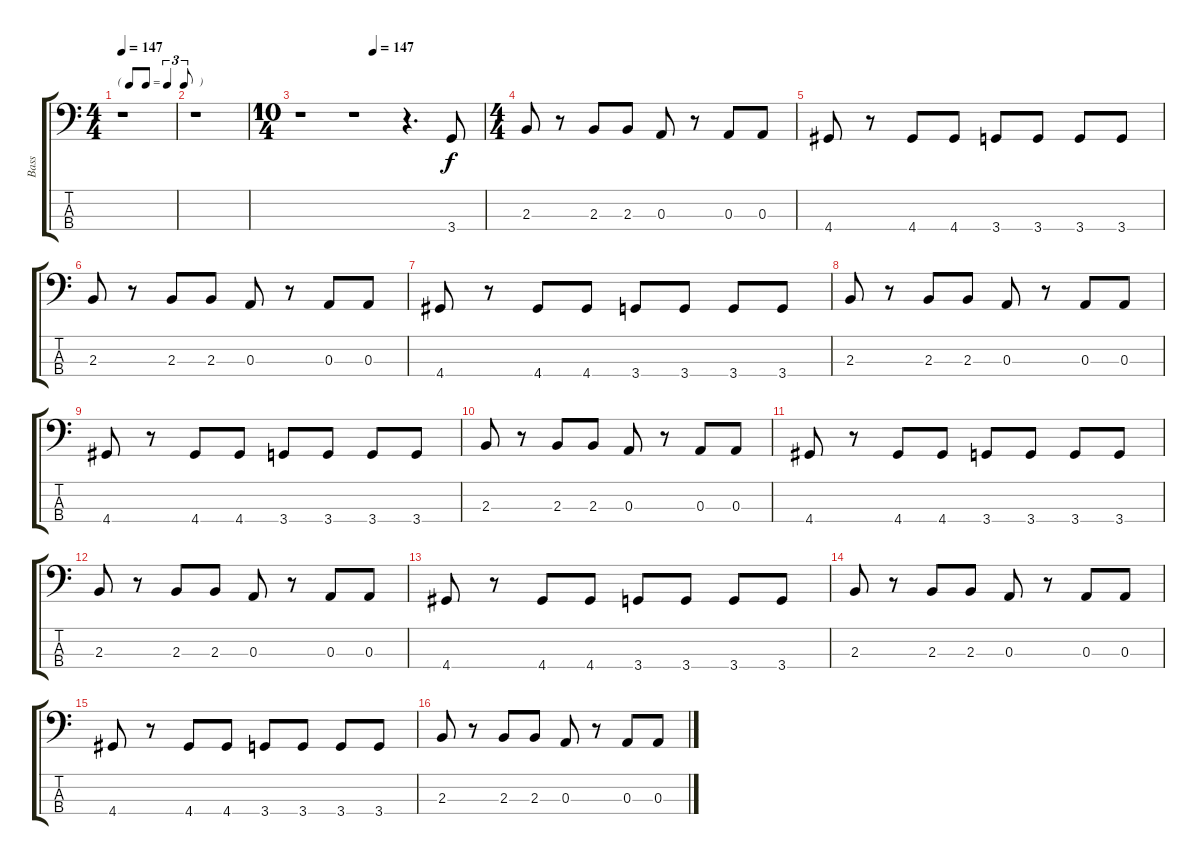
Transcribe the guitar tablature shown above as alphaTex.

\track ("Bass" "Bass") {instrument electricbassfinger}
\staff {score tabs}
\tuning (G2 D2 A1 E1) {hide}
\ts (4 4)
\tf triplet8th
\tempo 147
\tempo 190
\tempo 147
\clef f4
\ks c
r.1{dy f instrument electricbassfinger} |
r.1 |
\ts (10 4)
\tempo (147 0.4)
r.1 r.1 r.4{d} 3.4.8 |
\ts (4 4)
2.3.8 r.8 2.3.8 2.3.8 0.3.8 r.8 0.3.8 0.3.8 |
4.4.8 r.8 4.4.8 4.4.8 3.4.8 3.4.8 3.4.8 3.4.8 |
2.3.8 r.8 2.3.8 2.3.8 0.3.8 r.8 0.3.8 0.3.8 |
4.4.8 r.8 4.4.8 4.4.8 3.4.8 3.4.8 3.4.8 3.4.8 |
2.3.8 r.8 2.3.8 2.3.8 0.3.8 r.8 0.3.8 0.3.8 |
4.4.8 r.8 4.4.8 4.4.8 3.4.8 3.4.8 3.4.8 3.4.8 |
2.3.8 r.8 2.3.8 2.3.8 0.3.8 r.8 0.3.8 0.3.8 |
4.4.8 r.8 4.4.8 4.4.8 3.4.8 3.4.8 3.4.8 3.4.8 |
2.3.8 r.8 2.3.8 2.3.8 0.3.8 r.8 0.3.8 0.3.8 |
4.4.8 r.8 4.4.8 4.4.8 3.4.8 3.4.8 3.4.8 3.4.8 |
2.3.8 r.8 2.3.8 2.3.8 0.3.8 r.8 0.3.8 0.3.8 |
4.4.8 r.8 4.4.8 4.4.8 3.4.8 3.4.8 3.4.8 3.4.8 |
2.3.8 r.8 2.3.8 2.3.8 0.3.8 r.8 0.3.8 0.3.8
